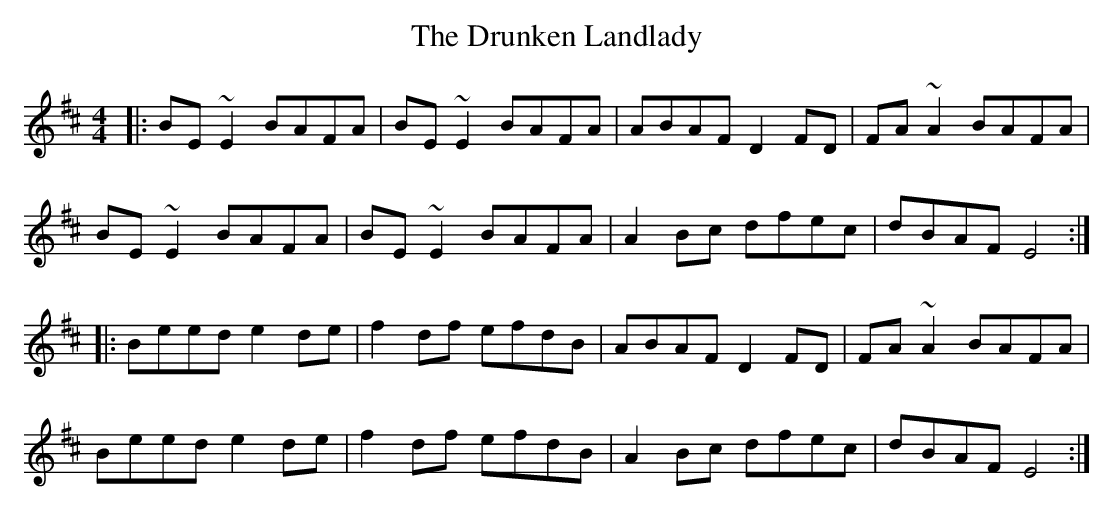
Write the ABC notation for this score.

X:1
T: The Drunken Landlady
M: 4/4
L: 1/8
K: Edor
|:BE~E2 BAFA|BE~E2 BAFA|ABAF D2FD|FA~A2 BAFA|
BE~E2 BAFA|BE~E2 BAFA|A2Bc dfec|dBAF E4:|
|:Beed e2de|f2df efdB|ABAF D2FD|FA~A2 BAFA|
Beed e2de|f2df efdB|A2Bc dfec|dBAF E4:|
